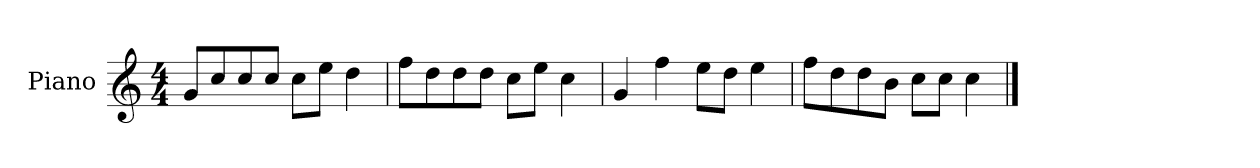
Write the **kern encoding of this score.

**kern
*part1
*staff1
*I"Piano
*I'P-no
*clefG2
*k[]
*M4/4
*MM90
=1
8g/L
8cc/
8cc/
8cc/J
8cc\L
8ee\J
4dd\
=2
8ff\L
8dd\
8dd\
8dd\J
8cc\L
8ee\J
4cc\
=3
4g/
4ff\
8ee\L
8dd\J
4ee\
=4
8ff\L
8dd\
8dd\
8b\J
8cc\L
8cc\J
4cc\
==
*-
